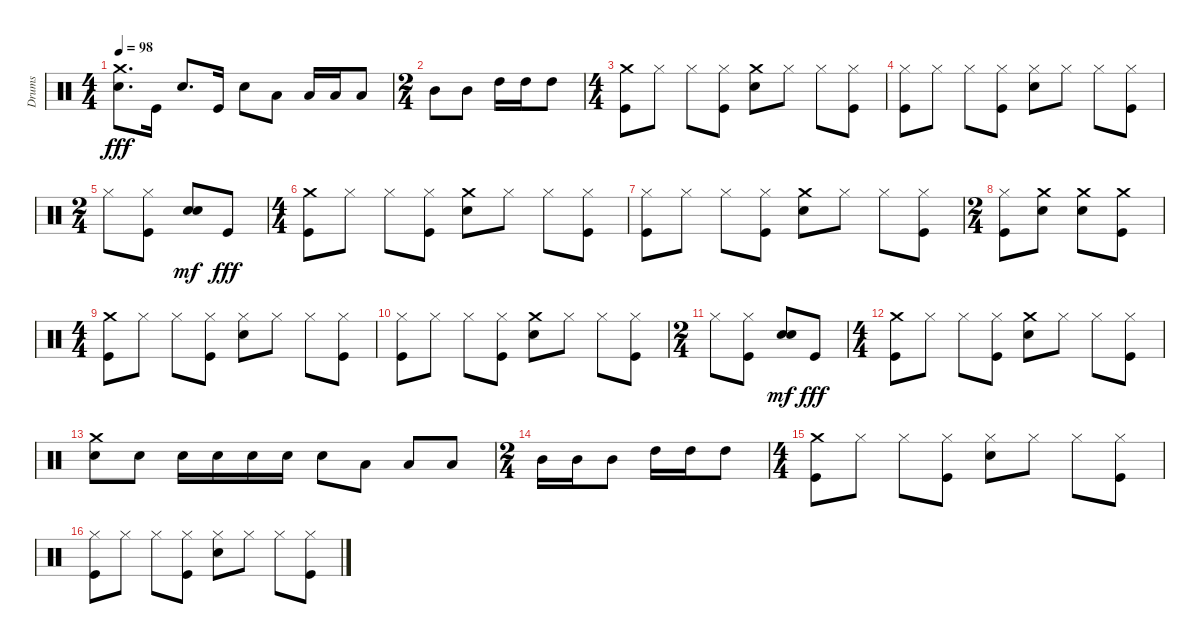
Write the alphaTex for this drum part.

\track ("Drums" "Drums") {instrument percussion}
\staff {score}
\articulation defaults
\ts (4 4)
\tempo 98
\clef neutral
\ks c
("Snare (hit) 2" "Crash medium (hit)").8{d dy fff} "Kick (hit)".16 "Snare (hit) 2".8{d} "Kick (hit)".16 "Snare (hit) 2".8 "Low Tom (hit)".8 "Low Tom (hit)".16 "Low Tom (hit)".16 "Low Tom (hit)".8 |
\ts (2 4)
"Mid Tom (hit)".8 "Mid Tom (hit)".8 "High Tom (hit)".16 "High Tom (hit)".16 "High Tom (hit)".8 |
\ts (4 4)
("Crash medium (hit)" "Kick (hit)").8 "Hi-Hat (closed)".8 "Hi-Hat (closed)".8 ("Hi-Hat (closed)" "Kick (hit)").8 ("Crash medium (hit)" "Snare (hit) 2").8 "Hi-Hat (closed)".8 "Hi-Hat (closed)".8 ("Hi-Hat (closed)" "Kick (hit)").8 |
("Hi-Hat (closed)" "Kick (hit)").8 "Hi-Hat (closed)".8 "Hi-Hat (closed)".8 ("Hi-Hat (closed)" "Kick (hit)").8 ("Hi-Hat (closed)" "Snare (hit) 2").8 "Hi-Hat (closed)".8 "Hi-Hat (closed)".8 ("Hi-Hat (closed)" "Kick (hit)").8 |
\ts (2 4)
"Hi-Hat (closed)".8 ("Kick (hit)" "Hi-Hat (closed)").8 ("Snare (hit) 2" "Snare (hit) 2").8{dy mf} "Kick (hit)".8{dy fff} |
\ts (4 4)
("Crash medium (hit)" "Kick (hit)").8 "Hi-Hat (closed)".8 "Hi-Hat (closed)".8 ("Hi-Hat (closed)" "Kick (hit)").8 ("Crash medium (hit)" "Snare (hit) 2").8 "Hi-Hat (closed)".8 "Hi-Hat (closed)".8 ("Hi-Hat (closed)" "Kick (hit)").8 |
("Hi-Hat (closed)" "Kick (hit)").8 "Hi-Hat (closed)".8 "Hi-Hat (closed)".8 ("Hi-Hat (closed)" "Kick (hit)").8 ("Crash medium (hit)" "Snare (hit) 2").8 "Hi-Hat (closed)".8 "Hi-Hat (closed)".8 ("Hi-Hat (closed)" "Kick (hit)").8 |
\ts (2 4)
("Hi-Hat (closed)" "Kick (hit)").8 ("Crash medium (hit)" "Snare (hit) 2").8 ("Crash medium (hit)" "Snare (hit) 2").8 ("Crash medium (hit)" "Kick (hit)").8 |
\ts (4 4)
("Kick (hit)" "Crash medium (hit)").8 "Hi-Hat (closed)".8 "Hi-Hat (closed)".8 ("Kick (hit)" "Hi-Hat (closed)").8 ("Snare (hit) 2" "Hi-Hat (closed)").8 "Hi-Hat (closed)".8 "Hi-Hat (closed)".8 ("Kick (hit)" "Hi-Hat (closed)").8 |
("Hi-Hat (closed)" "Kick (hit)").8 "Hi-Hat (closed)".8 "Hi-Hat (closed)".8 ("Kick (hit)" "Hi-Hat (closed)").8 ("Crash medium (hit)" "Snare (hit) 2").8 "Hi-Hat (closed)".8 "Hi-Hat (closed)".8 ("Kick (hit)" "Hi-Hat (closed)").8 |
\ts (2 4)
"Hi-Hat (closed)".8 ("Kick (hit)" "Hi-Hat (closed)").8 ("Snare (hit) 2" "Snare (hit) 2").8{dy mf} "Kick (hit)".8{dy fff} |
\ts (4 4)
("Crash medium (hit)" "Kick (hit)").8 "Hi-Hat (closed)".8 "Hi-Hat (closed)".8 ("Hi-Hat (closed)" "Kick (hit)").8 ("Crash medium (hit)" "Snare (hit) 2").8 "Hi-Hat (closed)".8 "Hi-Hat (closed)".8 ("Hi-Hat (closed)" "Kick (hit)").8 |
("Snare (hit) 2" "Crash medium (hit)").8 "Snare (hit) 2".8 "Snare (hit) 2".16 "Snare (hit) 2".16 "Snare (hit) 2".16 "Snare (hit) 2".16 "Snare (hit) 2".8 "Low Tom (hit)".8 "Low Tom (hit)".8 "Low Tom (hit)".8 |
\ts (2 4)
"Mid Tom (hit)".16 "Mid Tom (hit)".16 "Mid Tom (hit)".8 "High Tom (hit)".16 "High Tom (hit)".16 "High Tom (hit)".8 |
\ts (4 4)
("Kick (hit)" "Crash medium (hit)").8 "Hi-Hat (closed)".8 "Hi-Hat (closed)".8 ("Kick (hit)" "Hi-Hat (closed)").8 ("Snare (hit) 2" "Hi-Hat (closed)").8 "Hi-Hat (closed)".8 "Hi-Hat (closed)".8 ("Kick (hit)" "Hi-Hat (closed)").8 |
("Kick (hit)" "Hi-Hat (closed)").8 "Hi-Hat (closed)".8 "Hi-Hat (closed)".8 ("Kick (hit)" "Hi-Hat (closed)").8 ("Hi-Hat (closed)" "Snare (hit) 2").8 "Hi-Hat (closed)".8 "Hi-Hat (closed)".8 ("Kick (hit)" "Hi-Hat (closed)").8
